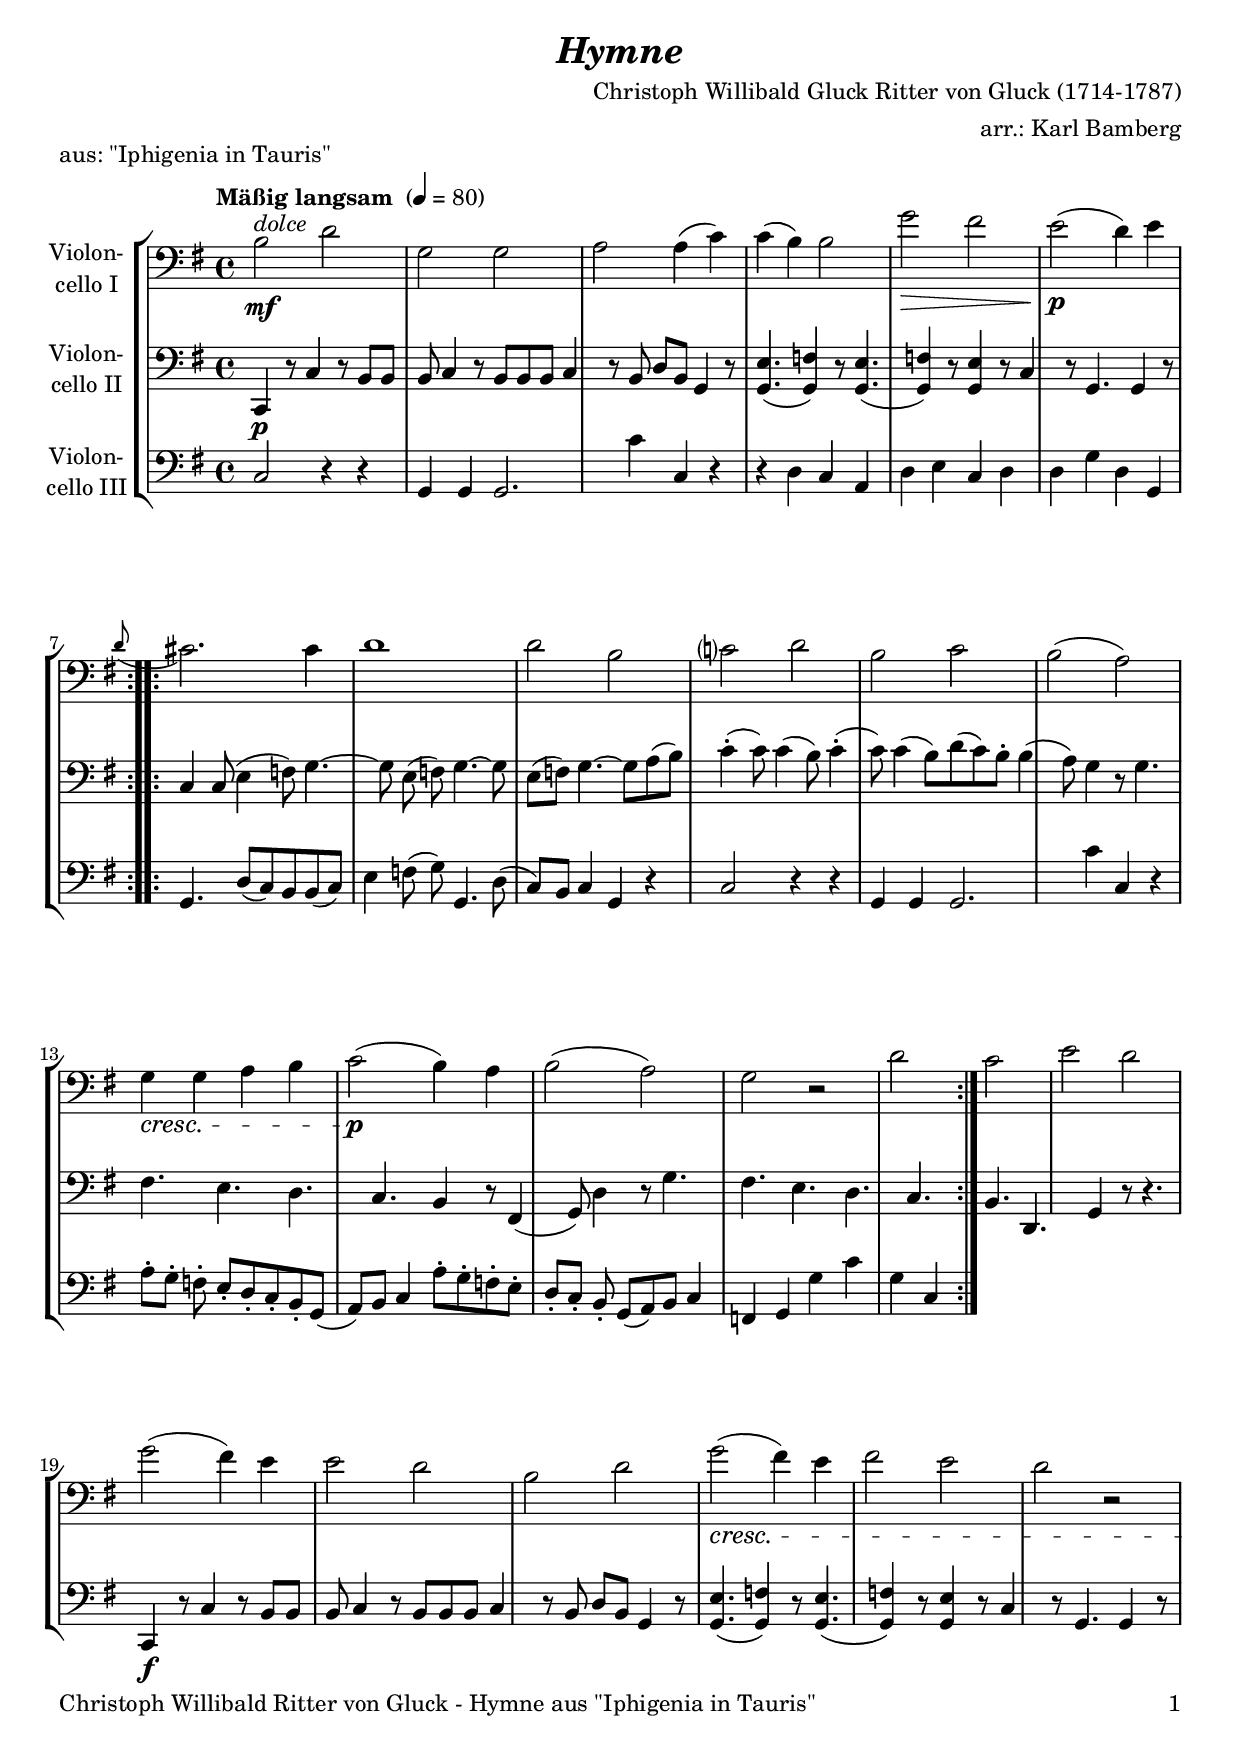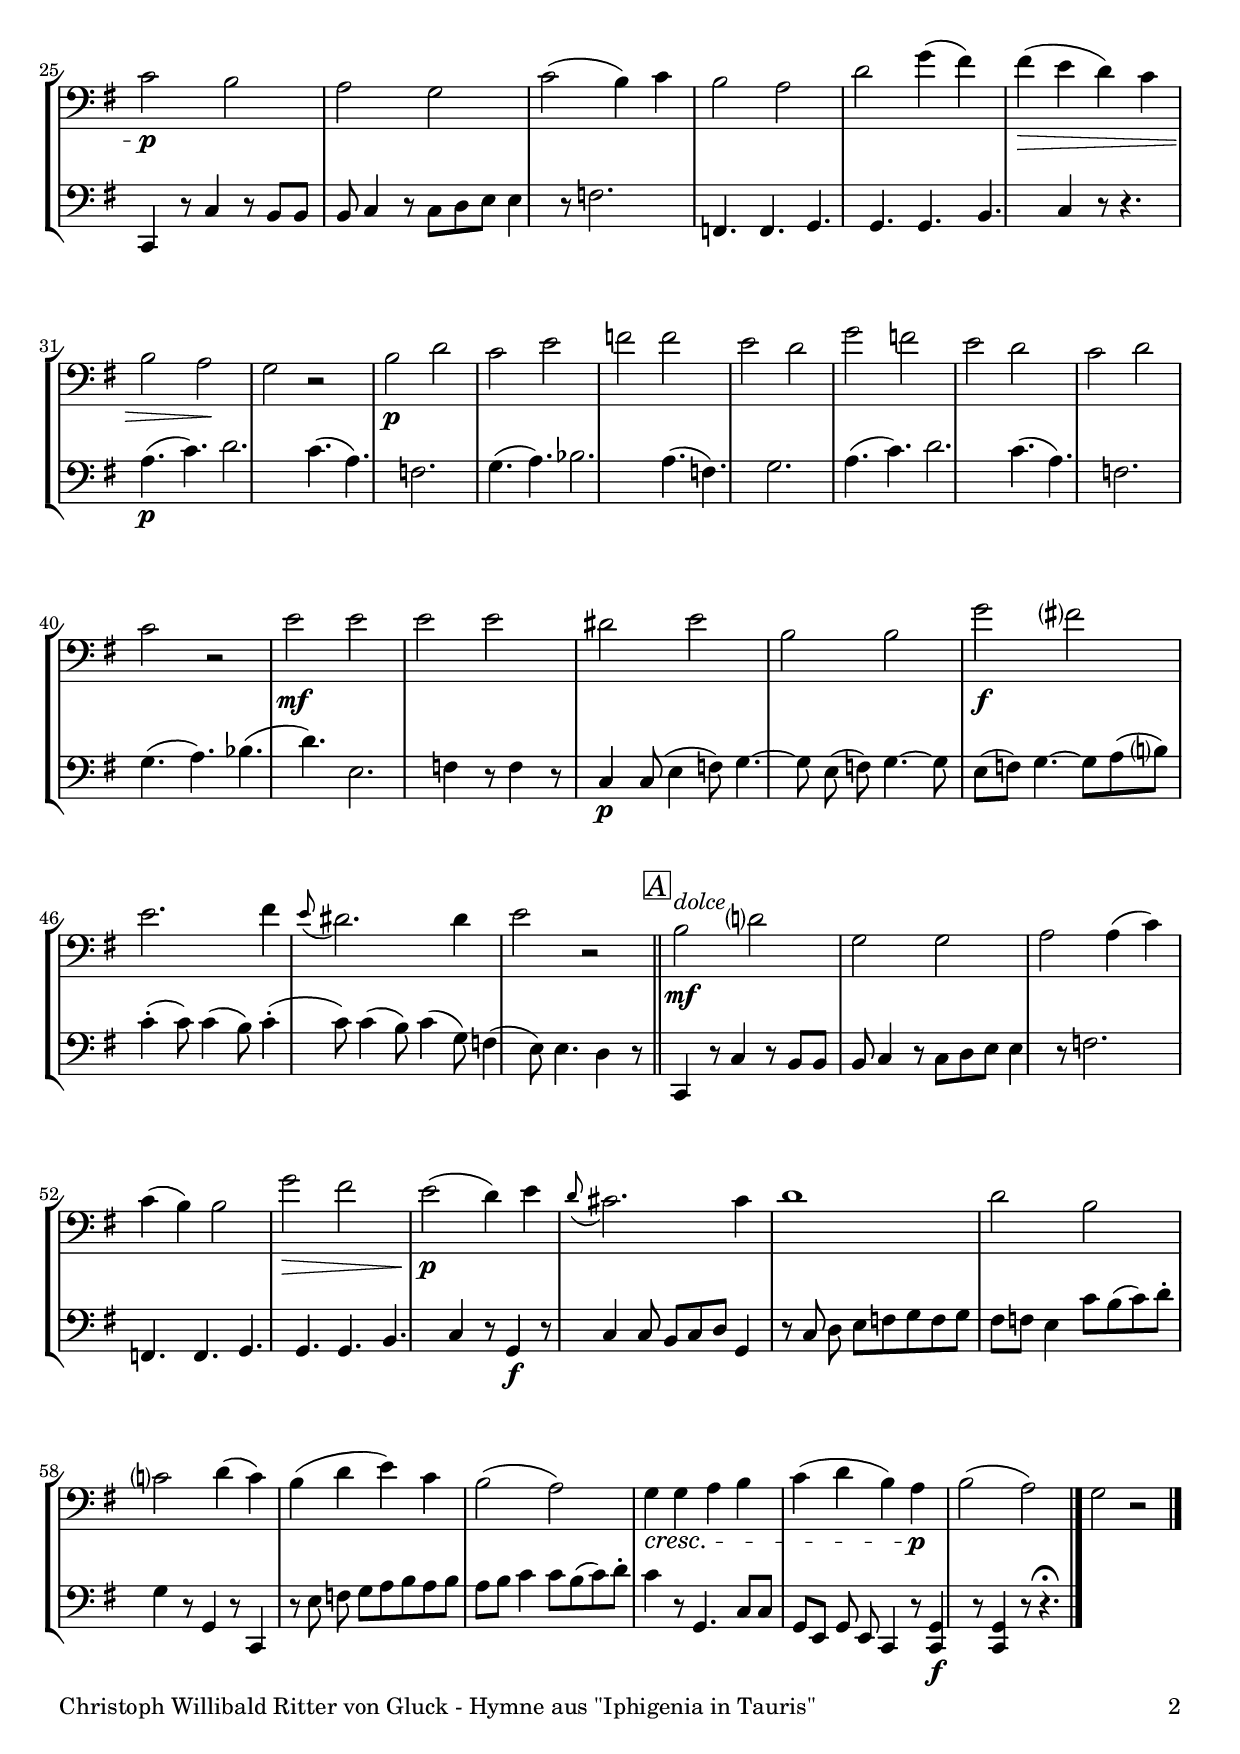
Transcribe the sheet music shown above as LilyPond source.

\version "2.18.2"
\include "deutsch.ly"
  
#(set-global-staff-size 20)

\header {
  title     = \markup \bold \italic "Hymne"
  composer  = "Christoph Willibald Gluck Ritter von Gluck (1714-1787)"
  arranger  = "arr.: Karl Bamberg"
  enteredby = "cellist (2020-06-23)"
  piece     = "aus: \"Iphigenia in Tauris\""
}

voiceconsts = {
  \key g \major
  \time 4/4
  \clef "bass"
%  \numericTimeSignature
  \compressFullBarRests
  % Set default beaming for all staves
  \set Timing.beamExceptions = #'()
  \set Timing.baseMoment     = #(ly:make-moment 1 8)
  \set Timing.beatStructure  = #'(2 1)
  \tempo "Mäßig langsam " 4=80
}

micl = "clarinet"
mifl = "flute"
miob = "oboe"
mifh = "french horn"
misx = "tenor sax"
mist = "string ensemble 1"
miba = "cello"

boxa = { \bar "||" \mark \markup \box \italic "A" }

dolc = \markup \italic "dolce"
pdol = \markup { \dynamic p \italic " dolce" }
solo = \markup \italic "Solo"

va = \relative c' {
  \voiceconsts

  h2^\dolc\mf d
  g, g
  a a4( c)
  c( h) h2
  g'\> fis
  e(\!\p d4) e
  \appoggiatura d8 cis2. cis4

  d1
  d2 h
  c? d
  h c
  h( a)
  g4\cresc g a h
  c2(\p h4) a

  h2( a)
  g r
  d' c
  e d
  g( fis4) e
  e2 d
  h d

  g(\cresc fis4) e
  fis2 e
  d r
  c\p h
  a g
  c( h4) c
  h2 a

  d g4( fis)
  fis(\> e d) c
  h2 a\!
  g r
  h\p d
  c e
  f f

  e d
  g f
  e d
  c d
  c r
  e\mf e
  e e

  dis e
  h h
  g'\f fis?
  e2. fis4
  \appoggiatura e8 dis2. dis4
  e2 r \boxa

  h^\dolc\mf d?
  g, g
  a a4( c)
  c( h) h2
  g'\> fis
  e(\!\p d4) e
  \appoggiatura d8 cis2. cis4

  d1
  d2 h
  c? d4( c)
  h( d e) c
  h2( a)
  g4\cresc g a h
  c( d h) a\p
  h2( a)
  g r \bar "|."
}

\include "v2.ily"
\include "v3.ily"

music = \new StaffGroup <<
      \new Staff {
	\set Staff.midiInstrument = \miba
	\set Staff.instrumentName = \markup \center-column { "Violon-" "cello I" }
	\transpose g g { \va }
      }

      \new Staff {
	\set Staff.midiInstrument = \miba
	\set Staff.instrumentName = \markup \center-column { "Violon-" "cello II" }
	\transpose g g { \vb }
      }

      \new Staff {
	\set Staff.midiInstrument = \miba
	\set Staff.instrumentName = \markup \center-column { "Violon-" "cello III" }
	\transpose g g { \vc }
      }
>>

\book {
   \paper {
    print-page-number = ##t
    print-first-page-number = ##t
    ragged-last-bottom = ##f
    oddHeaderMarkup = \markup \null
    evenHeaderMarkup = \markup \null
    oddFooterMarkup = \markup {
      \fill-line {
        \on-the-fly #print-page-number-check-first
        "Christoph Willibald Ritter von Gluck - Hymne aus \"Iphigenia in Tauris\"" \fromproperty #'page:page-number-string
      }
    }
    evenFooterMarkup = \oddFooterMarkup
  } \score {
    \music
    \layout {}
  }

  \score {
    \unfoldRepeats \music

    \midi {
      \context {
        \Score
      }
    }
  }
}